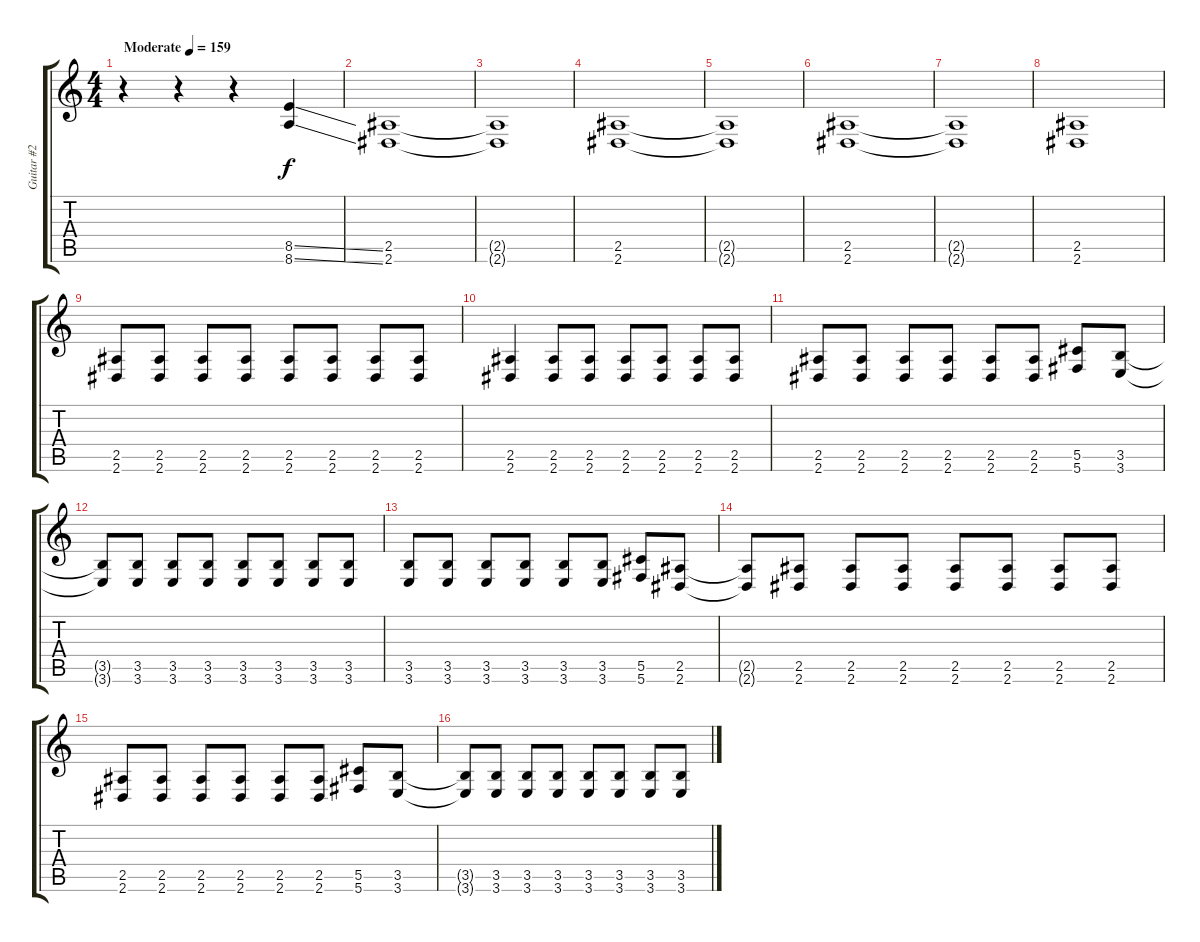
\track ("Guitar #2" "Guitar #2") {instrument distortionguitar}
\staff {score tabs}
\tuning (Eb4 Bb3 Gb3 Db3 Ab2 Db2) {hide}
\ts (4 4)
\tempo (159 "Moderate")
\clef g2
\ks c
r.4{dy f instrument distortionguitar} r.4 r.4 (8.5{ss} 8.6{ss}).4 |
(2.5 2.6).1 |
(2.5{t} 2.6{t}).1 |
(2.5 2.6).1 |
(2.5{t} 2.6{t}).1 |
(2.5 2.6).1 |
(2.5{t} 2.6{t}).1 |
(2.5 2.6).1 |
(2.5 2.6).8 (2.5 2.6).8 (2.5 2.6).8 (2.5 2.6).8 (2.5 2.6).8 (2.5 2.6).8 (2.5 2.6).8 (2.5 2.6).8 |
(2.5 2.6).4 (2.5 2.6).8 (2.5 2.6).8 (2.5 2.6).8 (2.5 2.6).8 (2.5 2.6).8 (2.5 2.6).8 |
(2.5 2.6).8 (2.5 2.6).8 (2.5 2.6).8 (2.5 2.6).8 (2.5 2.6).8 (2.5 2.6).8 (5.5 5.6).8 (3.5 3.6).8 |
(3.5{t} 3.6{t}).8 (3.5 3.6).8 (3.5 3.6).8 (3.5 3.6).8 (3.5 3.6).8 (3.5 3.6).8 (3.5 3.6).8 (3.5 3.6).8 |
(3.5 3.6).8 (3.5 3.6).8 (3.5 3.6).8 (3.5 3.6).8 (3.5 3.6).8 (3.5 3.6).8 (5.5 5.6).8 (2.5 2.6).8 |
(2.5{t} 2.6{t}).8 (2.5 2.6).8 (2.5 2.6).8 (2.5 2.6).8 (2.5 2.6).8 (2.5 2.6).8 (2.5 2.6).8 (2.5 2.6).8 |
(2.5 2.6).8 (2.5 2.6).8 (2.5 2.6).8 (2.5 2.6).8 (2.5 2.6).8 (2.5 2.6).8 (5.5 5.6).8 (3.5 3.6).8 |
(3.5{t} 3.6{t}).8 (3.5 3.6).8 (3.5 3.6).8 (3.5 3.6).8 (3.5 3.6).8 (3.5 3.6).8 (3.5 3.6).8 (3.5 3.6).8
